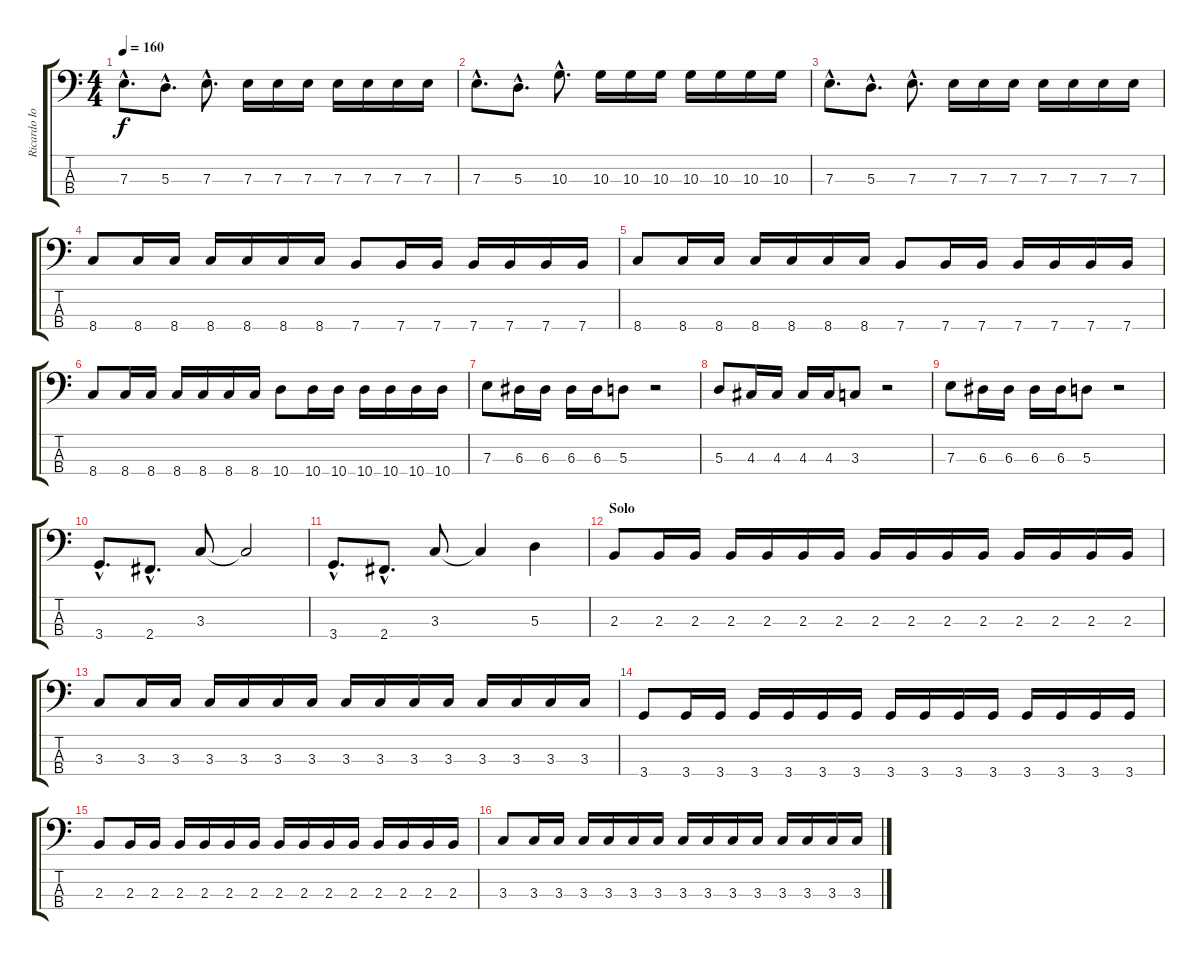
\track ("Ricardo Iorio (bajo)" "Ricardo Io") {instrument electricbassfinger}
\staff {score tabs}
\tuning (G2 D2 A1 E1) {hide}
\ts (4 4)
\tempo 160
\clef f4
\ks c
7.3{hac}.8{d dy f} 5.3{hac}.8{d} 7.3{hac}.8{d} 7.3.16 7.3.16 7.3.16 7.3.16 7.3.16 7.3.16 7.3.16 |
7.3{hac}.8{d} 5.3{hac}.8{d} 10.3{hac}.8{d} 10.3.16 10.3.16 10.3.16 10.3.16 10.3.16 10.3.16 10.3.16 |
7.3{hac}.8{d} 5.3{hac}.8{d} 7.3{hac}.8{d} 7.3.16 7.3.16 7.3.16 7.3.16 7.3.16 7.3.16 7.3.16 |
8.4.8 8.4.16 8.4.16 8.4.16 8.4.16 8.4.16 8.4.16 7.4.8 7.4.16 7.4.16 7.4.16 7.4.16 7.4.16 7.4.16 |
8.4.8 8.4.16 8.4.16 8.4.16 8.4.16 8.4.16 8.4.16 7.4.8 7.4.16 7.4.16 7.4.16 7.4.16 7.4.16 7.4.16 |
8.4.8 8.4.16 8.4.16 8.4.16 8.4.16 8.4.16 8.4.16 10.4.8 10.4.16 10.4.16 10.4.16 10.4.16 10.4.16 10.4.16 |
7.3.8 6.3.16 6.3.16 6.3.16 6.3.16 5.3.8 r.2 |
5.3.8 4.3.16 4.3.16 4.3.16 4.3.16 3.3.8 r.2 |
7.3.8 6.3.16 6.3.16 6.3.16 6.3.16 5.3.8 r.2 |
3.4{hac}.8{d} 2.4{hac}.8{d} 3.3.8 3.3{t}.2 |
3.4{hac}.8{d} 2.4{hac}.8{d} 3.3.8 3.3{t}.4 5.3.4 |
\section ("" "Solo")
2.3.8 2.3.16 2.3.16 2.3.16 2.3.16 2.3.16 2.3.16 2.3.16 2.3.16 2.3.16 2.3.16 2.3.16 2.3.16 2.3.16 2.3.16 |
3.3.8 3.3.16 3.3.16 3.3.16 3.3.16 3.3.16 3.3.16 3.3.16 3.3.16 3.3.16 3.3.16 3.3.16 3.3.16 3.3.16 3.3.16 |
3.4.8 3.4.16 3.4.16 3.4.16 3.4.16 3.4.16 3.4.16 3.4.16 3.4.16 3.4.16 3.4.16 3.4.16 3.4.16 3.4.16 3.4.16 |
2.3.8 2.3.16 2.3.16 2.3.16 2.3.16 2.3.16 2.3.16 2.3.16 2.3.16 2.3.16 2.3.16 2.3.16 2.3.16 2.3.16 2.3.16 |
3.3.8 3.3.16 3.3.16 3.3.16 3.3.16 3.3.16 3.3.16 3.3.16 3.3.16 3.3.16 3.3.16 3.3.16 3.3.16 3.3.16 3.3.16
